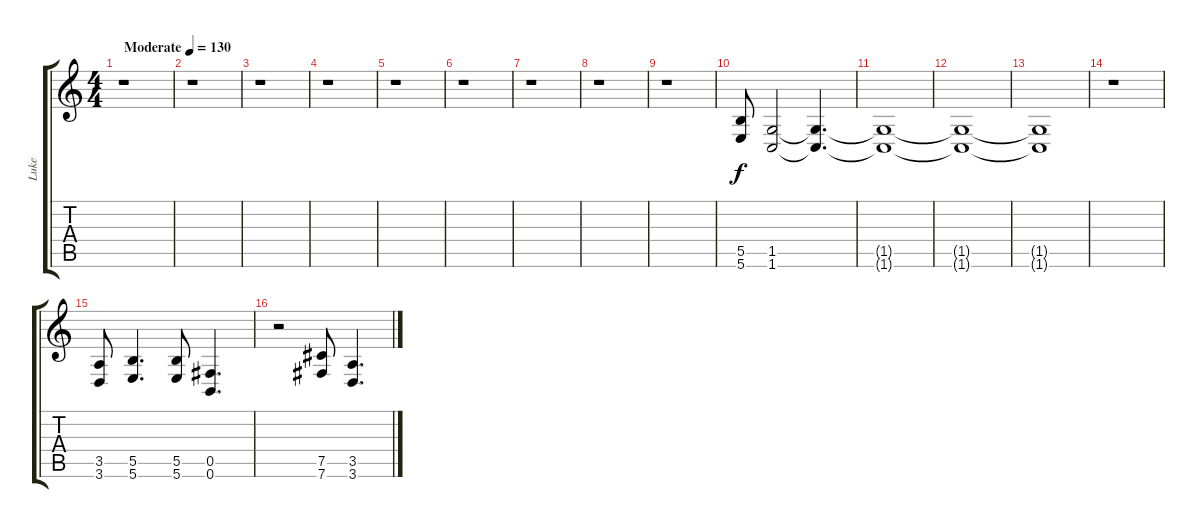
\track ("Luke" "Luke") {instrument distortionguitar}
\staff {score tabs}
\tuning (Db4 Ab3 E3 B2 Gb2 B1) {hide}
\ts (4 4)
\tempo (130 "Moderate")
\clef g2
\ks c
r.1{dy f instrument distortionguitar} |
r.1 |
r.1 |
r.1 |
r.1 |
r.1 |
r.1 |
r.1 |
r.1 |
(5.5 5.6).8 (1.5 1.6).2 (1.5{t} 1.6{t}).4{d} |
(1.5{t} 1.6{t}).1{volume 8} |
(1.5{t} 1.6{t}).1 |
(1.5{t} 1.6{t}).1 |
r.1 |
(3.5 3.6).8 (5.5 5.6).4{d} (5.5 5.6).8 (0.5 0.6).4{d} |
r.2 (7.5 7.6).8 (3.5 3.6).4{d}
